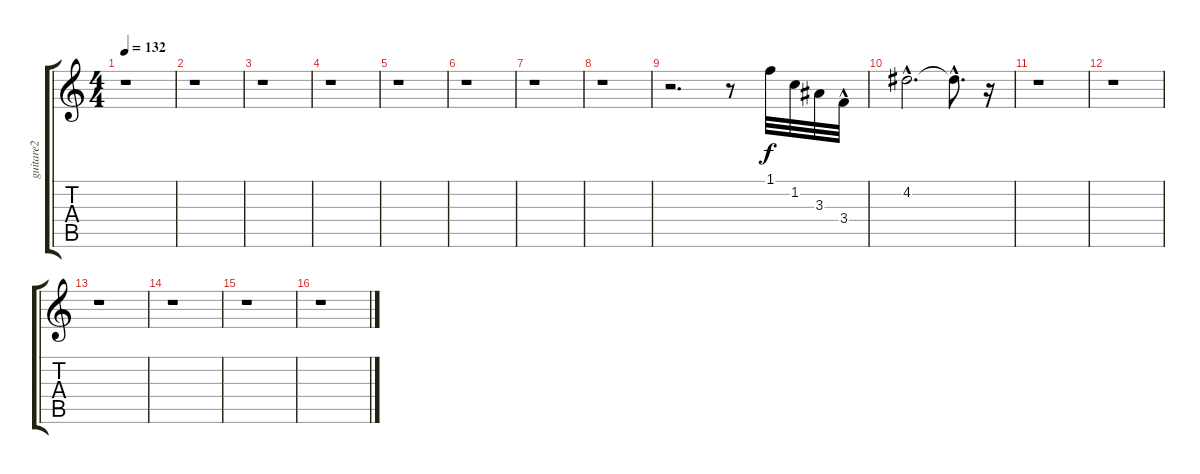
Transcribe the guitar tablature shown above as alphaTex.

\track ("guitare2" "guitare2") {instrument acousticguitarsteel}
\staff {score tabs}
\tuning (E4 B3 G3 D3 A2 E2) {hide}
\ts (4 4)
\tempo 132
\clef g2
\ks c
r.1{dy f} |
r.1 |
r.1 |
r.1 |
r.1 |
r.1 |
r.1 |
r.1 |
r.2{d} r.8 1.1.32 1.2.32 3.3.32 3.4{hac}.32 |
4.2{hac}.2{d} 4.2{hac t}.8{d} r.16 |
r.1 |
r.1 |
r.1 |
r.1 |
r.1 |
r.1
